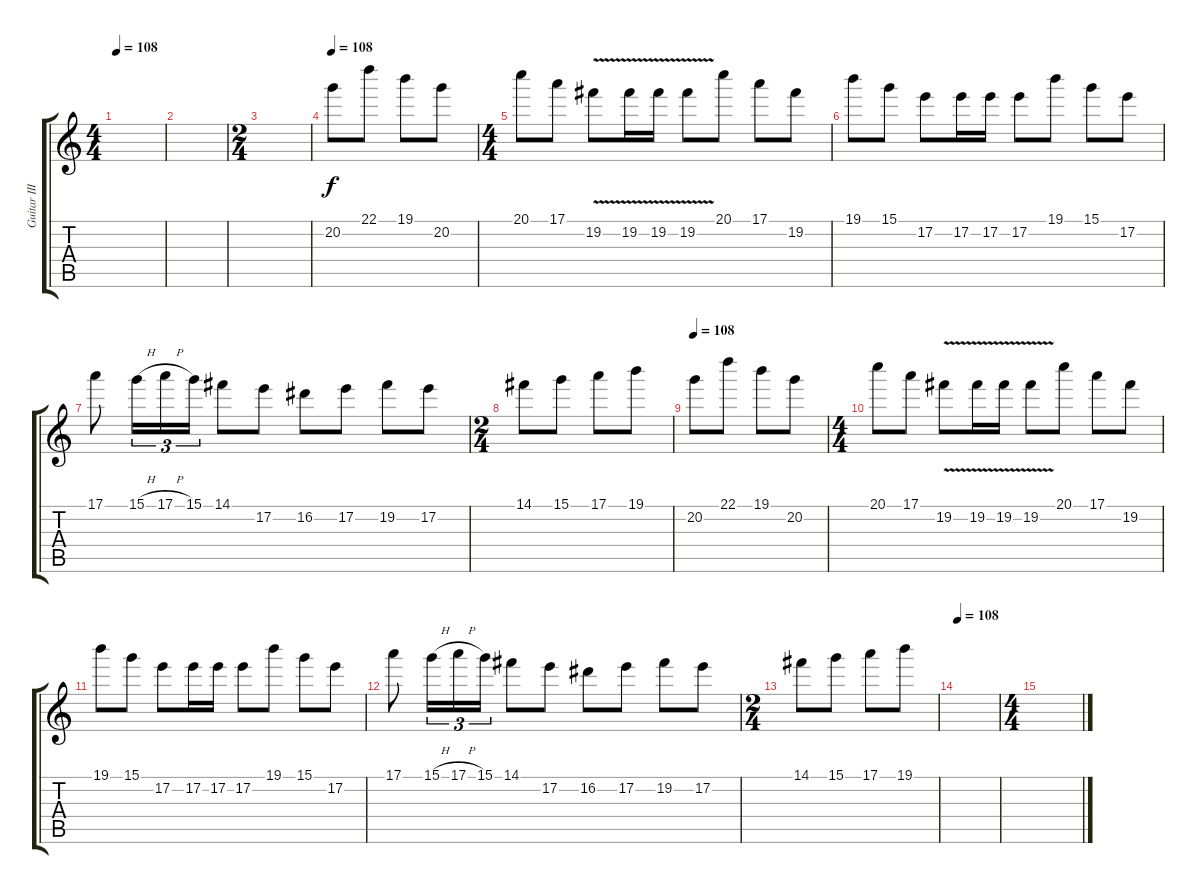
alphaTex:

\track ("Guitar III" "Guitar III") {instrument distortionguitar}
\staff {score tabs}
\tuning (E4 B3 G3 D3 A2 E2) {hide}
\ts (4 4)
\tempo 108
\clef g2
\ks c
|
|
\ts (2 4)
|
\tempo 108
20.2.8 22.1.8 19.1.8 20.2.8 |
\ts (4 4)
20.1.8 17.1.8 19.2{v}.8 19.2{v}.16 19.2{v}.16 19.2{v}.8 20.1.8 17.1.8 19.2.8 |
19.1.8 15.1.8 17.2.8 17.2.16 17.2.16 17.2.8 19.1.8 15.1.8 17.2.8 |
17.1.8 15.1{h}.16{tu (3 2)} 17.1{h}.16{tu (3 2)} 15.1.16{tu (3 2)} 14.1.8 17.2.8 16.2.8 17.2.8 19.2.8 17.2.8 |
\ts (2 4)
14.1.8 15.1.8 17.1.8 19.1.8 |
\tempo 108
20.2.8 22.1.8 19.1.8 20.2.8 |
\ts (4 4)
20.1.8 17.1.8 19.2{v}.8 19.2{v}.16 19.2{v}.16 19.2{v}.8 20.1.8 17.1.8 19.2.8 |
19.1.8 15.1.8 17.2.8 17.2.16 17.2.16 17.2.8 19.1.8 15.1.8 17.2.8 |
17.1.8 15.1{h}.16{tu (3 2)} 17.1{h}.16{tu (3 2)} 15.1.16{tu (3 2)} 14.1.8 17.2.8 16.2.8 17.2.8 19.2.8 17.2.8 |
\ts (2 4)
14.1.8 15.1.8 17.1.8 19.1.8 |
\tempo 108
|
\ts (4 4)
